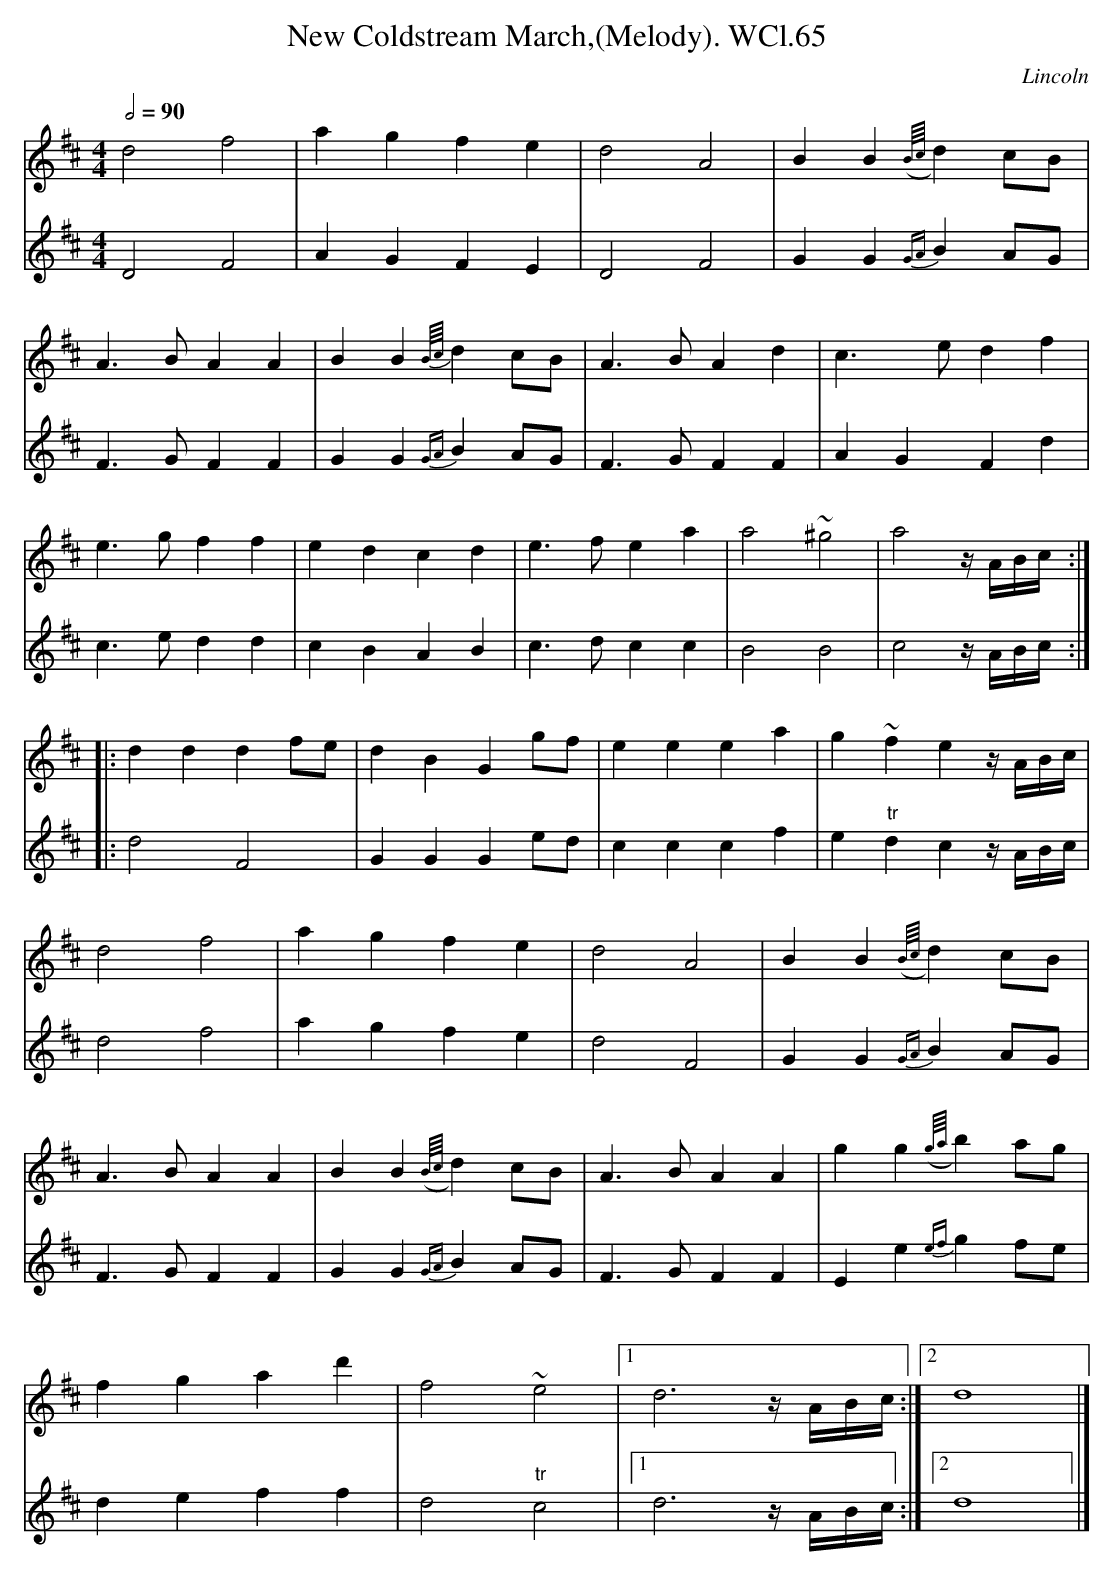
X:1
T:New Coldstream March,(Melody). WCl.65
M:4/4
L:1/4
Q:1/2=90
O:Lincoln
K:D
[V:1]d2f2|agfe|d2A2|BB ({B/4c/4}d)c/2B/2|!
[V:2]D2F2|AGFE|D2F2|GG{GA}BA/2G/2|!
[V:1]A>BAA|BB {B/4c/4}dc/2B/2|A>BAd|c>edf|!
[V:2]F>GFF|GG{GA}BA/G/|F>GFF|AGFd|!
[V:1]e>gff|edcd|e>fea|a2~^g2|a2z/4A/4B/4c/4:|!
[V:2]c>edd|cBAB|c>dcc|B2B2|c2z/4A/4B/4c/4:|!
[V:1]|:dddf/e/|dBGg/2f/2|eeea|g~fez/4A/4B/4c/4|!
[V:2]|:d2F2|GGGe/d/|cccf|e"tr"dcz/4A/4B/4c/4|!
[V:1]d2f2|agfe|d2A2|BB ({B/4c/4}d)c/2B/2|!
[V:2]d2f2|agfe|d2F2|GG{GA}BA/G/|!
[V:1]A>BAA|BB ({B/4c/4}d)c/2B/2|A>BAA|gg ({g/4a/4}b)a/2g/2|!
[V:2]F>GFF|GG{GA}BA/G/|F>GFF|Ee{ef}gf/e/|!
[V:1]fgad'|f2~e2|1d3z/4A/4B/4c/4:|2d4|]
[V:2]deff|d2"tr"c2|1d3z/4A/4B/4c/4:|2d4|]
